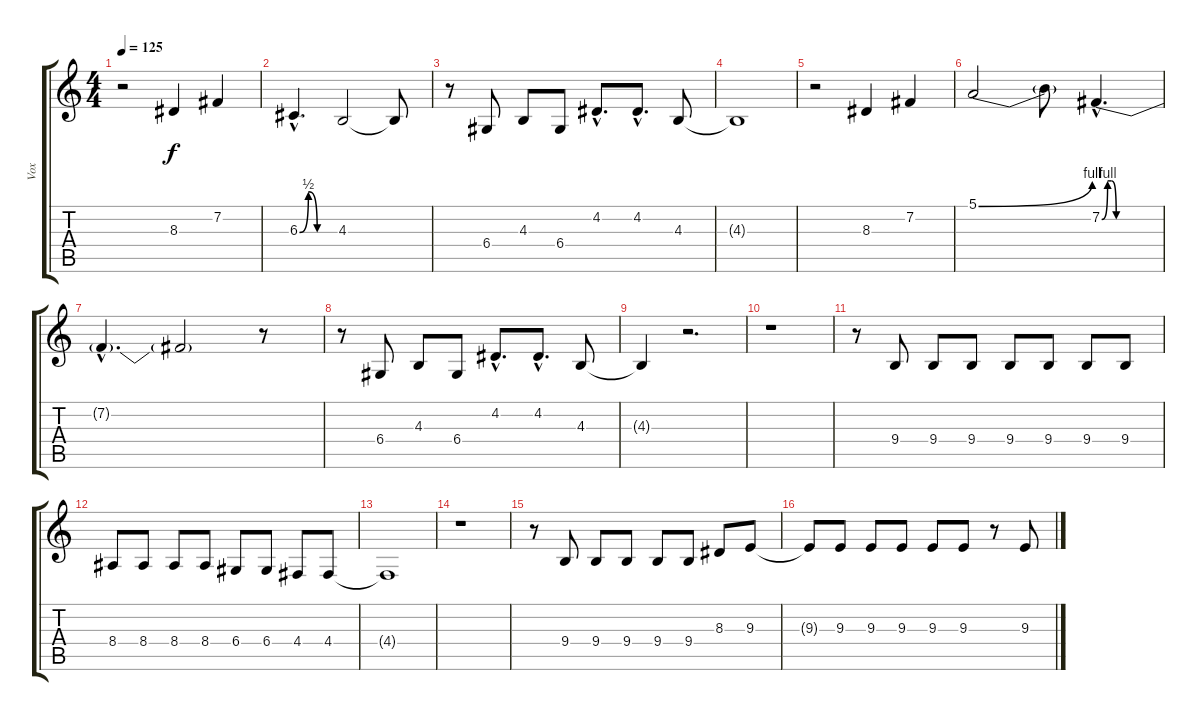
\track ("Vox" "Vox") {instrument altosax}
\staff {score tabs}
\tuning (E4 B3 G3 D3 A2 E2) {hide}
\ts (4 4)
\tempo 125
\clef g2
\ks c
r.2{dy f instrument altosax} 8.3.4 7.2.4 |
6.3{be (custom 0 0 15 2 30 0 45 0 60 0) hac}.4{d} 4.3.2 4.3{t}.8 |
r.8 6.4.8 4.3.8 6.4.8 4.2{hac}.8{d} 4.2{hac}.8{d} 4.3.8 |
4.3{t}.1 |
r.2 8.3.4 7.2.4 |
5.1{be (bend 0 0 60 4)}.2 5.1{t}.8 7.2{be (custom 0 0 6 4 10 4 15 0 20 0 30 0 45 0 60 0) hac}.4{d} |
7.2{hac t}.4{d} 7.2{t}.2 r.8 |
r.8 6.4.8 4.3.8 6.4.8 4.2{hac}.8{d} 4.2{hac}.8{d} 4.3.8 |
4.3{t}.4 r.2{d} |
r.1 |
r.8 9.4.8 9.4.8 9.4.8 9.4.8 9.4.8 9.4.8 9.4.8 |
8.4.8 8.4.8 8.4.8 8.4.8 6.4.8 6.4.8 4.4.8 4.4.8 |
4.4{t}.1 |
r.1 |
r.8 9.4.8 9.4.8 9.4.8 9.4.8 9.4.8 8.3.8 9.3.8 |
9.3{t}.8 9.3.8 9.3.8 9.3.8 9.3.8 9.3.8 r.8 9.3.8
